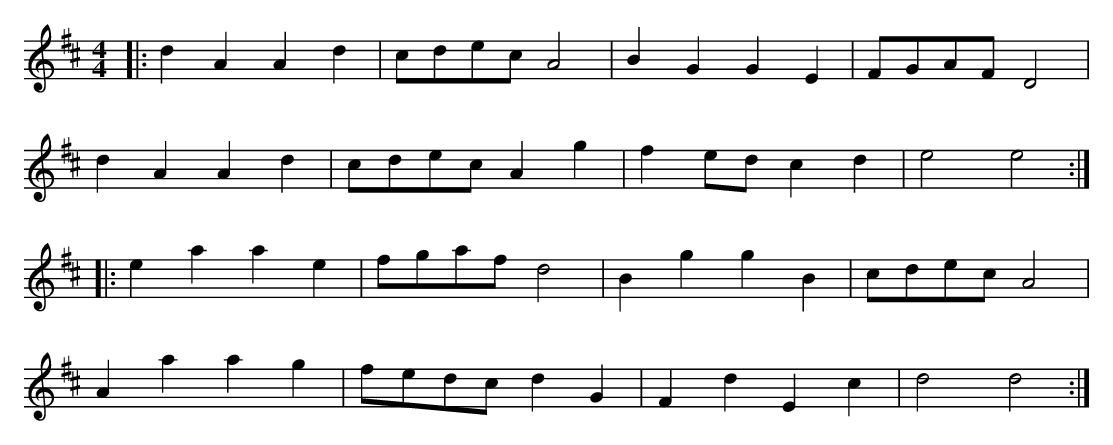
X:1
M:4/4
K:D
|:d2 A2 A2 d2|cdec A4|B2 G2 G2 E2|FGAF D4|
d2 A2 A2 d2|cdec A2 g2|f2 ed c2 d2|e4e4:|
|:e2 a2 a2 e2|fgaf d4|B2 g2 g2 B2|cdec A4|
A2 a2 a2 g2|fedc d2 G2|F2 d2 E2 c2|d4d4:|
